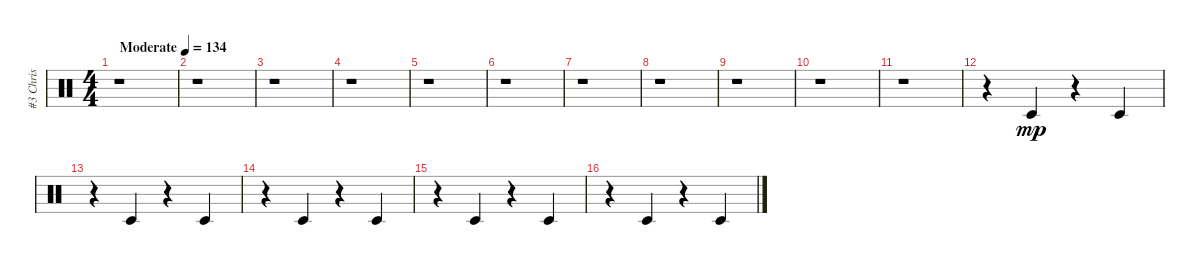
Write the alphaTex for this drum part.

\track ("#3 Chris" "#3 Chris") {instrument percussion}
\staff {score}
\articulation defaults
\ts (4 4)
\tempo (134 "Moderate")
\clef neutral
\ks c
r.1{dy mp} |
r.1 |
r.1 |
r.1 |
r.1 |
r.1 |
r.1 |
r.1 |
r.1 |
r.1 |
r.1 |
r.4 "Timbale low (hit)".4 r.4 "Timbale low (hit)".4 |
r.4 "Timbale low (hit)".4 r.4 "Timbale low (hit)".4 |
r.4 "Timbale low (hit)".4 r.4 "Timbale low (hit)".4 |
r.4 "Timbale low (hit)".4 r.4 "Timbale low (hit)".4 |
r.4 "Timbale low (hit)".4 r.4 "Timbale low (hit)".4
